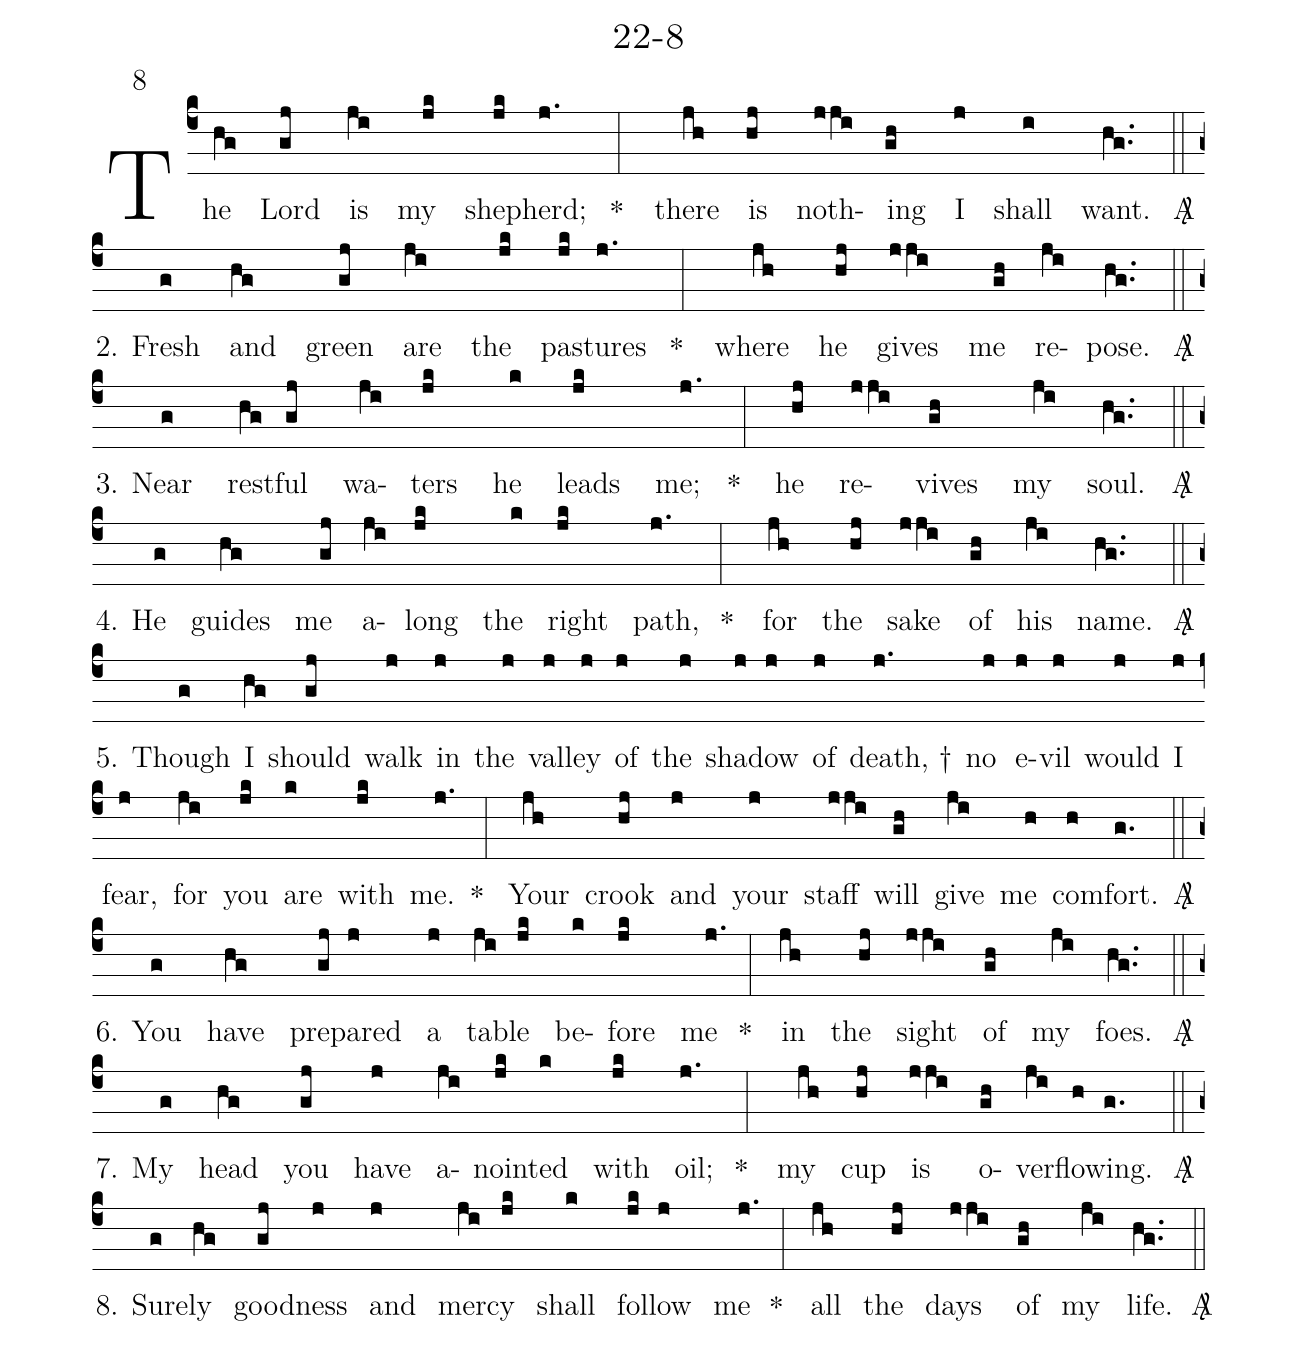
name: 22-8;
annotation: 8;
%%
(c4)The(hg) Lord(gj) is(ji) my(jk) shep(jk)herd;(j.) * (:) there(jh) is(hj) noth(j/ji)ing(gh) I(j) shall(i) want.(hg..) <sp>A/</sp> (::) (z)
2. Fresh(g) and(hg) green(gj) are(ji) the(jk) pas(jk)tures(j.) * (:) where(jh) he(hj) gives(j/ji) me(gh) re(ji)pose.(hg..) <sp>A/</sp> (::) (z)
3. Near(g) rest(hg)ful(gj) wa(ji)ters(jk) he(k) leads(jk) me;(j.) * (:) he(hj) re(j/ji)vives(gh) my(ji) soul.(hg..) <sp>A/</sp> (::) (z)
4. He(g) guides(hg) me(gj) a(ji)long(jk) the(k) right(jk) path,(j.) * (:) for(jh) the(hj) sake(j/ji) of(gh) his(ji) name.(hg..) <sp>A/</sp> (::) (z)
5. Though(g) I(hg) should(gj) walk(j) in(j) the(j) val(j)ley(j) of(j) the(j) shad(j)ow(j) of(j) death, †(j.) no(j) e(j)vil(j) would(j) I(j) fear,(j) for(ji) you(jk) are(k) with(jk) me.(j.) * (:) Your(jh) crook(hj) and(j) your(j) staff(j/ji) will(gh) give(ji) me(h) com(h)fort.(g.) <sp>A/</sp> (::) (z)
6. You(g) have(hg) pre(gj)pared(j) a(j) ta(ji)ble(jk) be(k)fore(jk) me(j.) * (:) in(jh) the(hj) sight(j/ji) of(gh) my(ji) foes.(hg..) <sp>A/</sp> (::) (z)
7. My(g) head(hg) you(gj) have(j) a(ji)noint(jk)ed(k) with(jk) oil;(j.) * (:) my(jh) cup(hj) is(j/ji) o(gh)ver(ji)flow(h)ing.(g.) <sp>A/</sp> (::) (z)
8. Sure(g)ly(hg) good(gj)ness(j) and(j) mer(ji)cy(jk) shall(k) fol(jk)low(j) me(j.) * (:) all(jh) the(hj) days(j/ji) of(gh) my(ji) life.(hg..) <sp>A/</sp> (::) (z)
